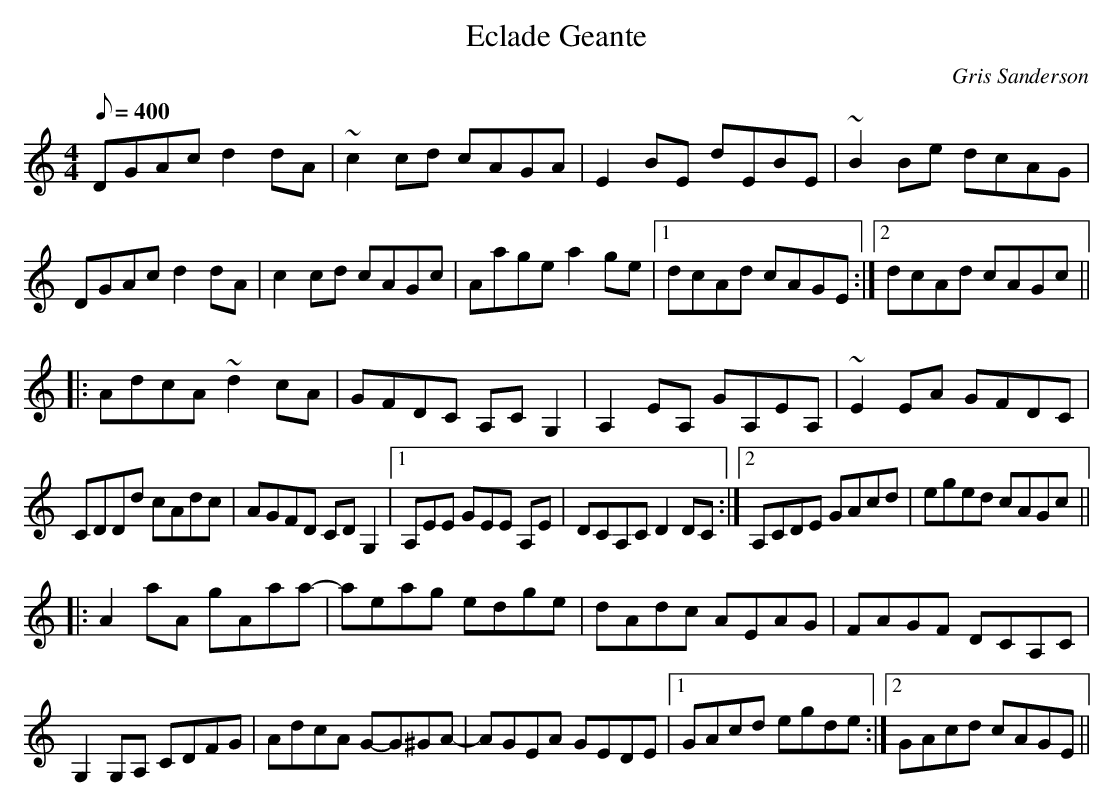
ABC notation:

X:1
T:Eclade Geante
M:4/4
L:1/8
C:Gris Sanderson
Q:400
K:Ddor
DGAc d2dA|~c2cd cAGA|E2BE dEBE|~B2Be dcAG|
DGAc d2dA|c2cd cAGc|Aage a2ge|1dcAd cAGE:|2dcAd cAGc||
|:AdcA~d2cA|GFDC A,CG,2|A,2EA, GA,EA,|~E2EA GFDC|
CDDd cAdc|AGFD CDG,2|1A,EE GEE A,E|DCA,CD2DC:|2A,CDE GAcd|eged cAGc||
|:A2aA gAaa-|aeag edge|dAdc AEAG|FAGF DCA,C|
G,2G,A, CDFG|AdcA G-G^GA-|AGEA GEDE|1GAcd egde:|2GAcd cAGE||
